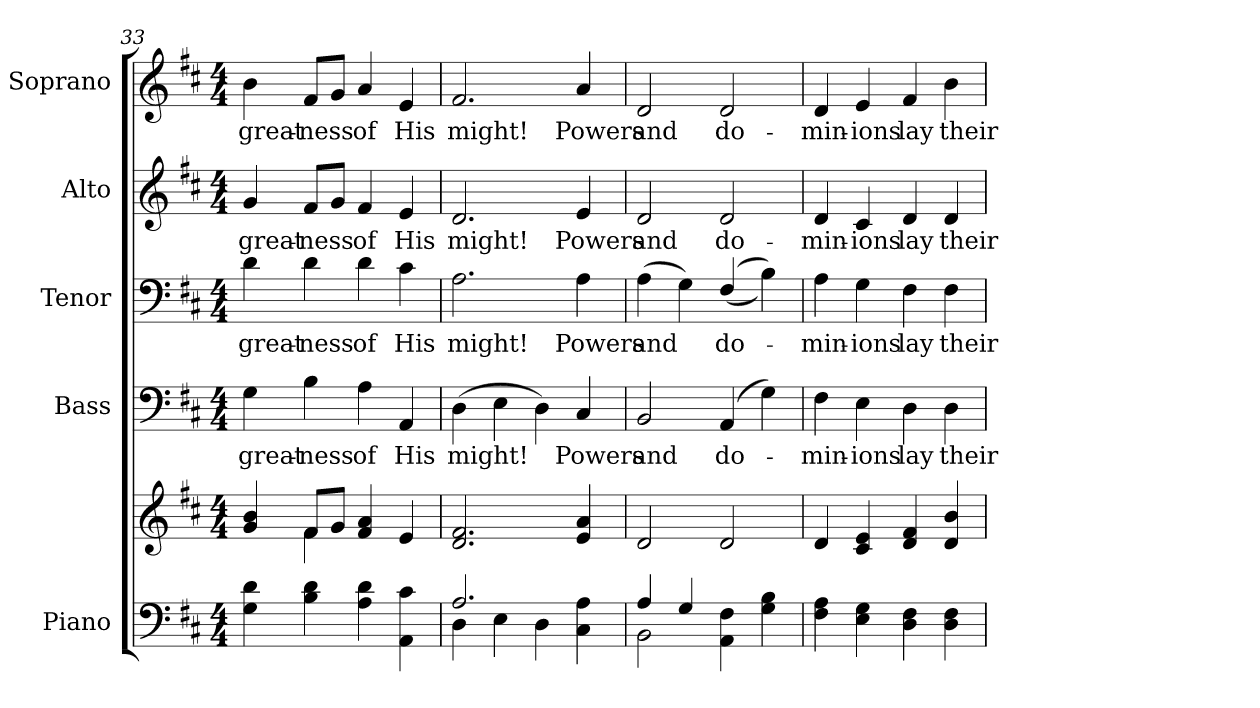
**kern	**kern	**kern	**text	**kern	**text	**kern	**text	**kern	**text
*part5	*part5	*part4	*part4	*part3	*part3	*part2	*part2	*part1	*part1
*staff6	*staff5	*staff4	*staff4	*staff3	*staff3	*staff2	*staff2	*staff1	*staff1
*I"Piano	*	*I"Bass	*	*I"Tenor	*	*I"Alto	*	*I"Soprano	*
*I'Pno.	*	*I'B.	*	*I'T.	*	*I'A.	*	*I'S.	*
!!LO:PB:g=z
*clefF4	*clefG2	*clefF4	*	*clefF4	*	*clefG2	*	*clefG2	*
*k[f#c#]	*k[f#c#]	*k[f#c#]	*	*k[f#c#]	*	*k[f#c#]	*	*k[f#c#]	*
*D:	*D:	*D:	*	*D:	*	*D:	*	*D:	*
*M4/4	*M4/4	*M4/4	*	*M4/4	*	*M4/4	*	*M4/4	*
=33	=33	=33	=33	=33	=33	=33	=33	=33	=33
*	*^	*	*	*	*	*	*	*	*
!	!	!	!	!LO:LY:b:color=#000000	!	!	!	!	!	!
!	!	!	!	!	!	!LO:LY:b:color=#000000	!	!	!	!
!	!	!	!	!	!	!	!	!LO:LY:b:color=#000000	!	!
!	!	!	!	!	!	!	!	!	!	!LO:LY:b:color=#000000
4Gi\ 4di	4gi/ 4bi	4ryy	4Gi\	great-	4di\	great-	4gi/	great-	4bi\	great-
!	!	!	!	!LO:LY:b:color=#000000	!	!	!	!	!	!
!	!	!	!	!	!	!LO:LY:b:color=#000000	!	!	!	!
!	!	!	!	!	!	!	!	!LO:LY:b:color=#000000	!	!
!	!	!	!	!	!	!	!	!	!	!LO:LY:b:color=#000000
4Bi\ 4di	8f#i/L	4f#i\	4Bi\	-ness	4di\	-ness	8f#i/L	-ness	8f#i/L	-ness
.	8gi/J	.	.	.	.	.	8gi/J	.	8gi/J	.
!	!	!	!	!LO:LY:b:color=#000000	!	!	!	!	!	!
!	!	!	!	!	!	!LO:LY:b:color=#000000	!	!	!	!
!	!	!	!	!	!	!	!	!LO:LY:b:color=#000000	!	!
!	!	!	!	!	!	!	!	!	!	!LO:LY:b:color=#000000
4Ai\ 4di	4f#i/ 4ai	2ryy	4Ai\	of	4di\	of	4f#i/	of	4ai/	of
!	!	!	!	!LO:LY:b:color=#000000	!	!	!	!	!	!
!	!	!	!	!	!	!LO:LY:b:color=#000000	!	!	!	!
!	!	!	!	!	!	!	!	!LO:LY:b:color=#000000	!	!
!	!	!	!	!	!	!	!	!	!	!LO:LY:b:color=#000000
4AAi\ 4c#i	4ei/	.	4AAi/	His	4c#i\	His	4ei/	His	4ei/	His
*	*v	*v	*	*	*	*	*	*	*	*
=34	=34	=34	=34	=34	=34	=34	=34	=34	=34
*^	*	*	*	*	*	*	*	*	*
!	!	!	!	!LO:LY:b:color=#000000	!	!	!	!	!	!
!	!	!	!	!	!	!LO:LY:b:color=#000000	!	!	!	!
!	!	!	!	!	!	!	!	!LO:LY:b:color=#000000	!	!
!	!	!	!	!	!	!	!	!	!	!LO:LY:b:color=#000000
2.Ai/	4Di\	2.di/ 2.f#i	(4Di\	might!	2.Ai\	might!	2.di/	might!	2.f#i/	might!
.	4Ei\	.	4Ei\	.	.	.	.	.	.	.
.	4Di\	.	4Di\)	.	.	.	.	.	.	.
!	!	!	!	!LO:LY:b:color=#000000	!	!	!	!	!	!
!	!	!	!	!	!	!LO:LY:b:color=#000000	!	!	!	!
!	!	!	!	!	!	!	!	!LO:LY:b:color=#000000	!	!
!	!	!	!	!	!	!	!	!	!	!LO:LY:b:color=#000000
4C#i\ 4Ai	4ryy	4ei/ 4ai	4C#i/	Powers	4Ai\	Powers	4ei/	Powers	4ai/	Powers
=35	=35	=35	=35	=35	=35	=35	=35	=35	=35	=35
!	!	!	!	!LO:LY:b:color=#000000	!	!	!	!	!	!
!	!	!	!	!	!	!LO:LY:b:color=#000000	!	!	!	!
!	!	!	!	!	!	!	!	!LO:LY:b:color=#000000	!	!
!	!	!	!	!	!	!	!	!	!	!LO:LY:b:color=#000000
4Ai/	2BBi\	2di/	2BBi/	and	(4Ai\	and	2di/	and	2di/	and
4Gi/	.	.	.	.	4Gi\)	.	.	.	.	.
!	!	!	!	!LO:LY:b:color=#000000	!	!	!	!	!	!
!	!	!	!	!	!	!LO:LY:b:color=#000000	!	!	!	!
!	!	!	!	!	!	!	!	!LO:LY:b:color=#000000	!	!
!	!	!	!	!	!	!	!	!	!	!LO:LY:b:color=#000000
4AAi\ 4F#i	2ryy	2di/	(4AAi/	do-	((4F#i/	do-	2di/	do-	2di/	do-
4Gi\ 4Bi	.	.	4Gi\)	.	4Bi\))	.	.	.	.	.
*v	*v	*	*	*	*	*	*	*	*	*
=36	=36	=36	=36	=36	=36	=36	=36	=36	=36
!	!	!	!LO:LY:b:color=#000000	!	!	!	!	!	!
!	!	!	!	!	!LO:LY:b:color=#000000	!	!	!	!
!	!	!	!	!	!	!	!LO:LY:b:color=#000000	!	!
!	!	!	!	!	!	!	!	!	!LO:LY:b:color=#000000
4F#i\ 4Ai	4di/	4F#i\	-min-	4Ai\	-min-	4di/	-min-	4di/	-min-
!	!	!	!LO:LY:b:color=#000000	!	!	!	!	!	!
!	!	!	!	!	!LO:LY:b:color=#000000	!	!	!	!
!	!	!	!	!	!	!	!LO:LY:b:color=#000000	!	!
!	!	!	!	!	!	!	!	!	!LO:LY:b:color=#000000
4Ei\ 4Gi	4c#i/ 4ei	4Ei\	-ions	4Gi\	-ions	4c#i/	-ions	4ei/	-ions
!	!	!	!LO:LY:b:color=#000000	!	!	!	!	!	!
!	!	!	!	!	!LO:LY:b:color=#000000	!	!	!	!
!	!	!	!	!	!	!	!LO:LY:b:color=#000000	!	!
!	!	!	!	!	!	!	!	!	!LO:LY:b:color=#000000
4Di\ 4F#i	4di/ 4f#i	4Di\	lay	4F#i\	lay	4di/	lay	4f#i/	lay
!	!	!	!LO:LY:b:color=#000000	!	!	!	!	!	!
!	!	!	!	!	!LO:LY:b:color=#000000	!	!	!	!
!	!	!	!	!	!	!	!LO:LY:b:color=#000000	!	!
!	!	!	!	!	!	!	!	!	!LO:LY:b:color=#000000
4Di\ 4F#i	4di/ 4bi	4Di\	their	4F#i\	their	4di/	their	4bi\	their
=	=	=	=	=	=	=	=	=	=
*-	*-	*-	*-	*-	*-	*-	*-	*-	*-
